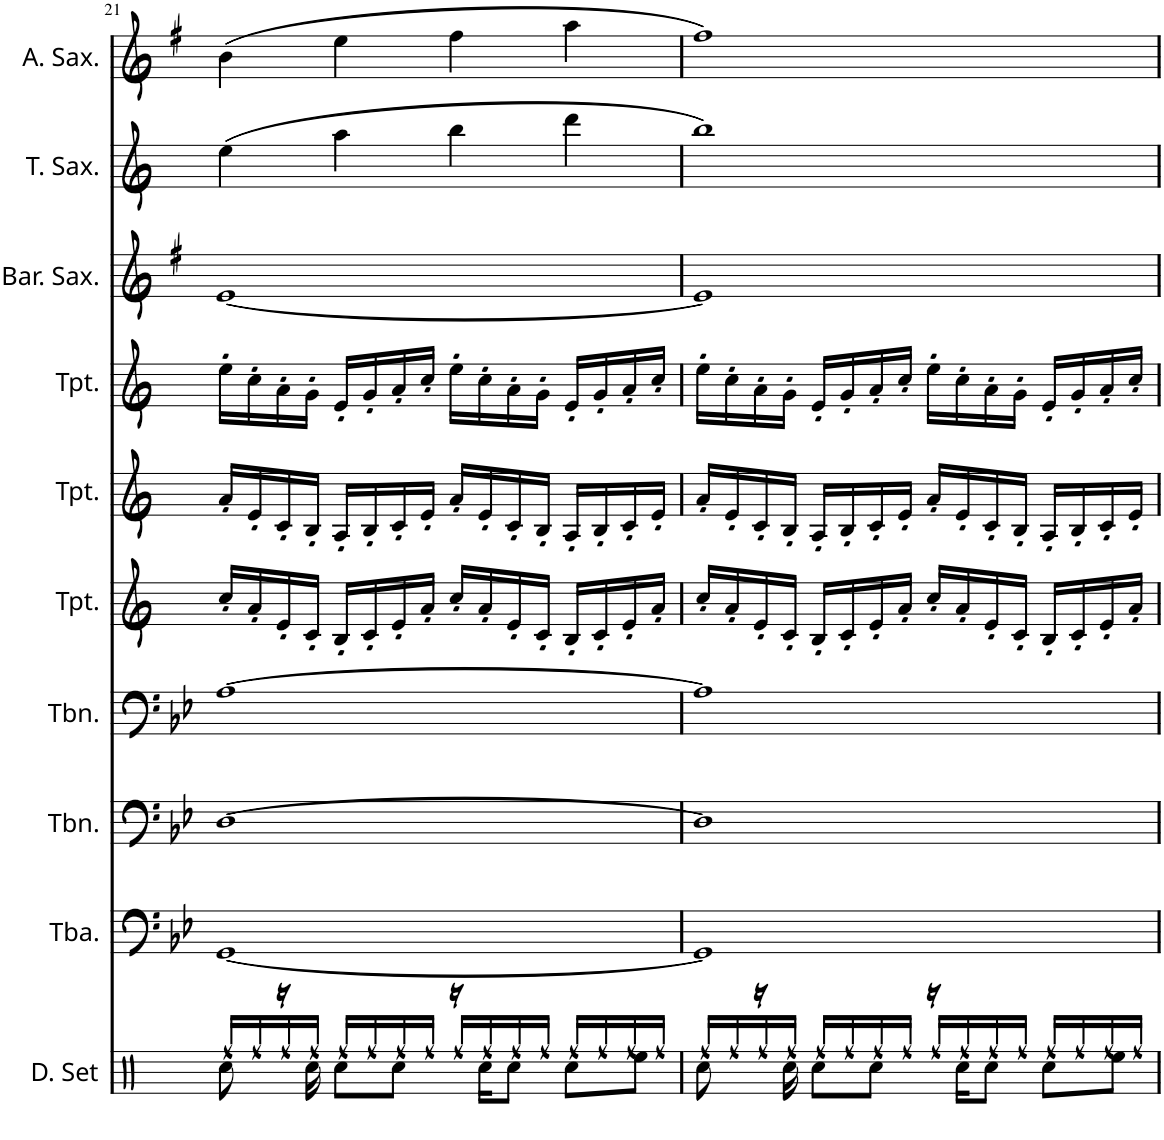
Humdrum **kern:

**kern	**kern	**kern	**kern	**kern	**kern	**kern	**kern	**kern	**kern
*part10	*part9	*part8	*part7	*part6	*part5	*part4	*part3	*part2	*part1
*staff10	*staff9	*staff8	*staff7	*staff6	*staff5	*staff4	*staff3	*staff2	*staff1
*I"Drumset	*I"Tuba	*I"Trombone	*I"Trombone	*I"Trumpet	*I"Trumpet	*I"Trumpet	*I"Baritone Saxophone	*I"Tenor Saxophone	*I"Alto Saxophone
*I'D. Set	*I'Tba.	*I'Tbn.	*I'Tbn.	*I'Tpt.	*I'Tpt.	*I'Tpt.	*I'Bar. Sax.	*I'T. Sax.	*I'A. Sax.
!!LO:PB:g=z
*clefX	*clefF4	*clefF4	*clefF4	*clefG2	*clefG2	*clefG2	*clefG2	*clefG2	*clefG2
*	*	*	*	*Trd1c2	*Trd1c2	*Trd1c2	*Trd12c21	*Trd8c14	*Trd5c9
*k[]	*k[b-e-]	*k[b-e-]	*k[b-e-]	*k[]	*k[]	*k[]	*k[f#]	*k[]	*k[f#]
*M4/4	*M4/4	*M4/4	*M4/4	*M4/4	*M4/4	*M4/4	*M4/4	*M4/4	*M4/4
=21	=21	=21	=21	=21	=21	=21	=21	=21	=21
*^	*	*	*	*	*	*	*	*	*
8Rcc\	16Rff/LL	[1GG	[1D	[1A	16cc'/LL	16a'/LL	16ee'\LL	[1e	(4ee\	(4b\
.	16Rff/	.	.	.	16a'/	16e'/	16cc'\	.	.	.
16r	16Rff/	.	.	.	16e'/	16c'/	16a'\	.	.	.
16Rcc\	16Rff/JJ	.	.	.	16c'/JJ	16B'/JJ	16g'\JJ	.	.	.
8Rcc\L	16Rff/LL	.	.	.	16B'/LL	16A'/LL	16e'/LL	.	4aa\	4ee\
.	16Rff/	.	.	.	16c'/	16B'/	16g'/	.	.	.
8Rcc\J	16Rff/	.	.	.	16e'/	16c'/	16a'/	.	.	.
.	16Rff/JJ	.	.	.	16a'/JJ	16e'/JJ	16cc'/JJ	.	.	.
16r	16Rff/LL	.	.	.	16cc'/LL	16a'/LL	16ee'\LL	.	4bb\	4ff#\
16Rcc\KL	16Rff/	.	.	.	16a'/	16e'/	16cc'\	.	.	.
8Rcc\J	16Rff/	.	.	.	16e'/	16c'/	16a'\	.	.	.
.	16Rff/JJ	.	.	.	16c'/JJ	16B'/JJ	16g'\JJ	.	.	.
8Rcc\L	16Rff/LL	.	.	.	16B'/LL	16A'/LL	16e'/LL	.	4ddd\	4aa\
.	16Rff/	.	.	.	16c'/	16B'/	16g'/	.	.	.
8Ree\J	16Rff/	.	.	.	16e'/	16c'/	16a'/	.	.	.
.	16Rff/JJ	.	.	.	16a'/JJ	16e'/JJ	16cc'/JJ	.	.	.
=22	=22	=22	=22	=22	=22	=22	=22	=22	=22	=22
8Rcc\	16Rff/LL	1GG]	1D]	1A]	16cc'/LL	16a'/LL	16ee'\LL	1e]	1bb)	1ff#)
.	16Rff/	.	.	.	16a'/	16e'/	16cc'\	.	.	.
16r	16Rff/	.	.	.	16e'/	16c'/	16a'\	.	.	.
16Rcc\	16Rff/JJ	.	.	.	16c'/JJ	16B'/JJ	16g'\JJ	.	.	.
8Rcc\L	16Rff/LL	.	.	.	16B'/LL	16A'/LL	16e'/LL	.	.	.
.	16Rff/	.	.	.	16c'/	16B'/	16g'/	.	.	.
8Rcc\J	16Rff/	.	.	.	16e'/	16c'/	16a'/	.	.	.
.	16Rff/JJ	.	.	.	16a'/JJ	16e'/JJ	16cc'/JJ	.	.	.
16r	16Rff/LL	.	.	.	16cc'/LL	16a'/LL	16ee'\LL	.	.	.
16Rcc\KL	16Rff/	.	.	.	16a'/	16e'/	16cc'\	.	.	.
8Rcc\J	16Rff/	.	.	.	16e'/	16c'/	16a'\	.	.	.
.	16Rff/JJ	.	.	.	16c'/JJ	16B'/JJ	16g'\JJ	.	.	.
8Rcc\L	16Rff/LL	.	.	.	16B'/LL	16A'/LL	16e'/LL	.	.	.
.	16Rff/	.	.	.	16c'/	16B'/	16g'/	.	.	.
8Ree\J	16Rff/	.	.	.	16e'/	16c'/	16a'/	.	.	.
.	16Rff/JJ	.	.	.	16a'/JJ	16e'/JJ	16cc'/JJ	.	.	.
*v	*v	*	*	*	*	*	*	*	*	*
=	=	=	=	=	=	=	=	=	=
*-	*-	*-	*-	*-	*-	*-	*-	*-	*-
